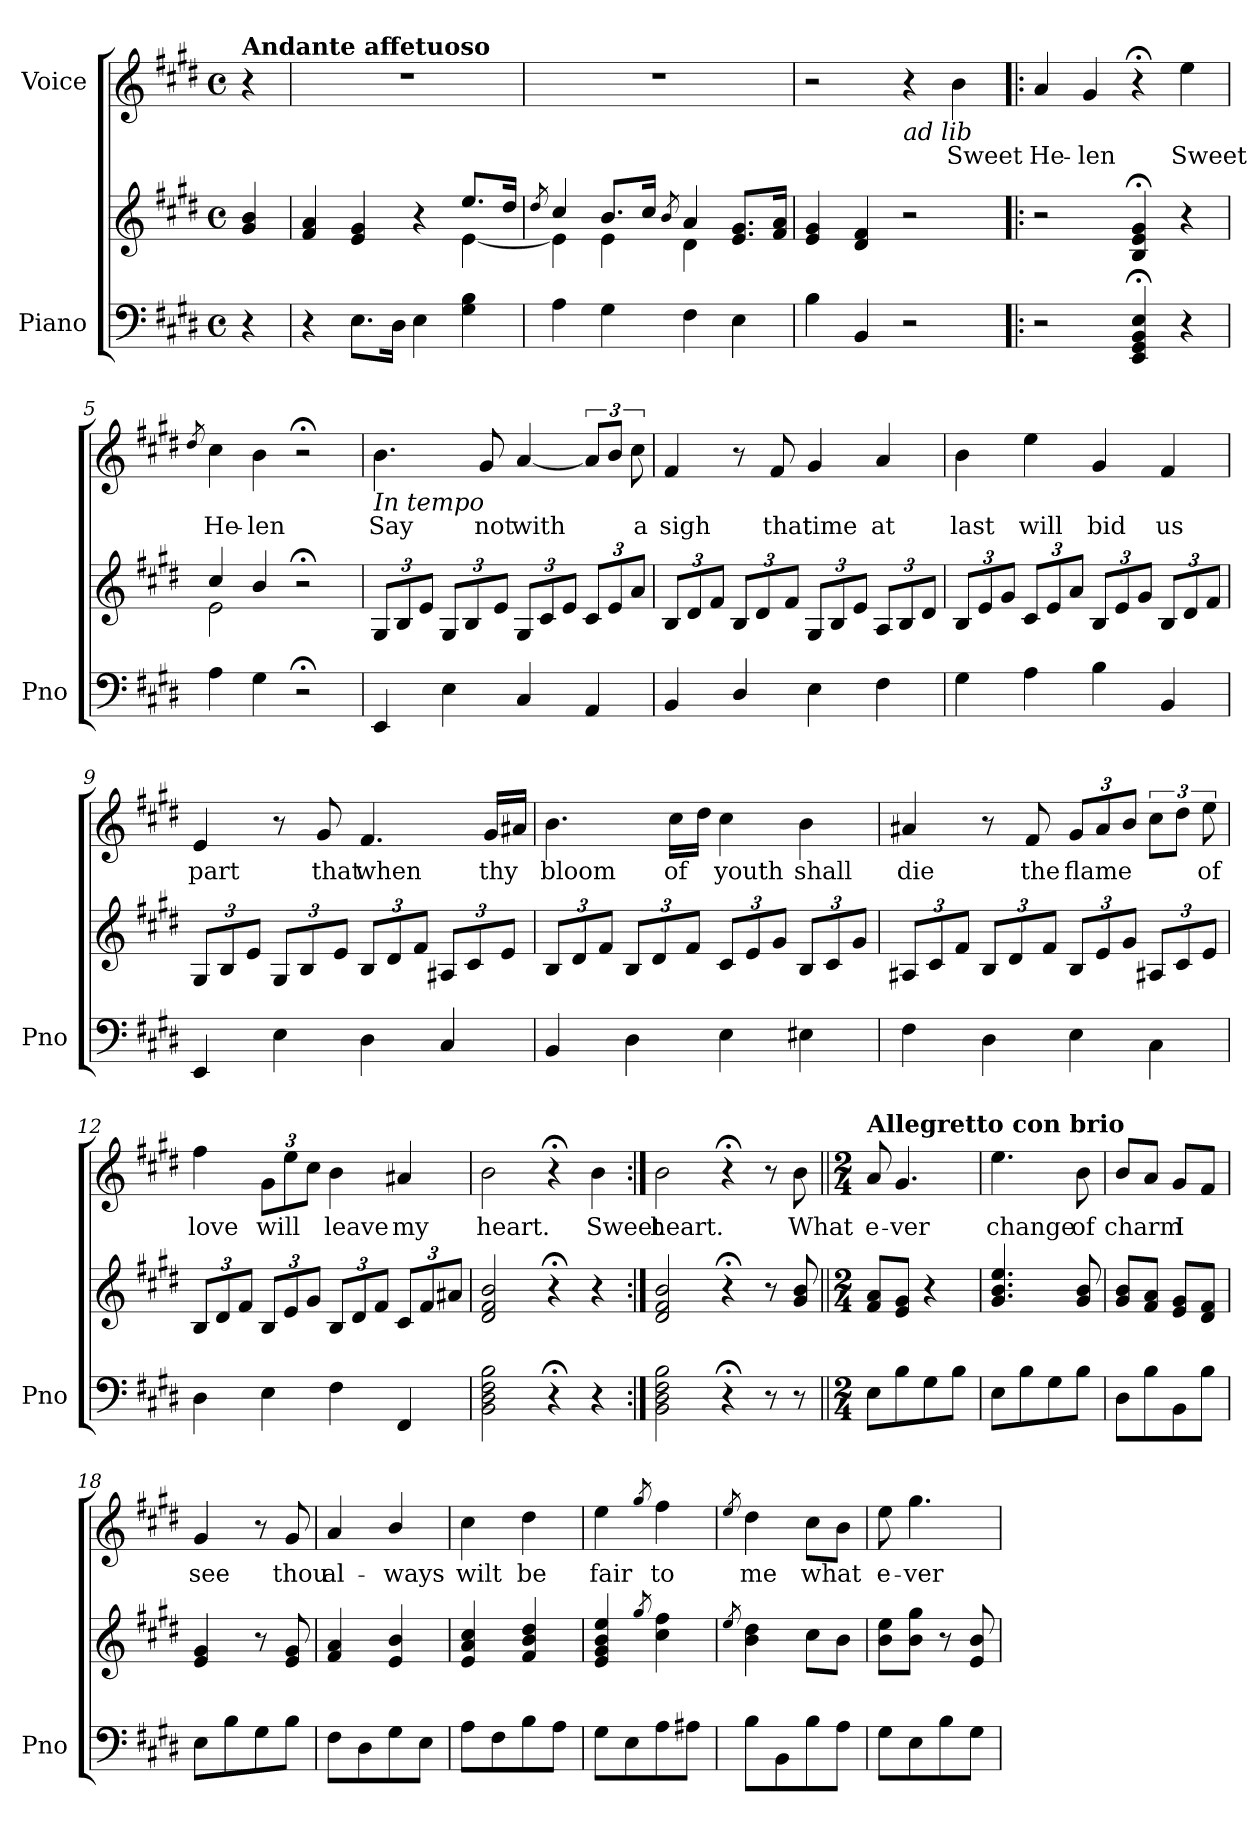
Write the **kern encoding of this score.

**kern	**kern	**kern	**text
*part2	*part2	*part1	*part1
*staff3	*staff2	*staff1	*staff1
*I"Piano	*	*I"Voice	*
*I'Pno	*	*	*
*clefF4	*clefG2	*clefG2	*
*k[f#c#g#d#]	*k[f#c#g#d#]	*k[f#c#g#d#]	*
*M4/4	*M4/4	*M4/4	*
*met(c)	*met(c)	*met(c)	*
=	=	=	=
!	!	!LO:TX:a:B:t=Andante affetuoso	!
4r	4g#/ 4b/	4r	.
=1	=1	=1	=1
*	*^	*	*
4r	4f#/ 4a/	2ryy	1r	.
8.E\L	4e/ 4g#/	.	.	.
16D#\Jk	.	.	.	.
4E\	4r	4ryy	.	.
4G#\ 4B\	8.ee/L	[4e\	.	.
.	16dd#/Jk	.	.	.
=2	=2	=2	=2	=2
.	8qdd#/	.	.	.
4A\	4cc#/	4e\]	1r	.
4G#\	8.b/L	4e\	.	.
.	16cc#/Jk	.	.	.
.	8qb/	.	.	.
4F#\	4a/	4d#\	.	.
4E\	8.e/ 8.g#/L	4ryy	.	.
.	16f#/ 16a/Jk	.	.	.
*	*v	*v	*	*
=3	=3	=3	=3
4B\	4e/ 4g#/	2r	.
4BB/	4d#/ 4f#/	.	.
!	!	!LO:TX:b:i:t=ad lib	!
2r	2r	4r	.
!	!	!	!LO:LY:b
.	.	4b\	Sweet
=4!|:	=4!|:	=4!|:	=4!|:
!	!	!	!LO:LY:b
2r	2r	4a/	He-
!	!	!	!LO:LY:b
.	.	4g#/	-len
4EE/; 4GG#/; 4BB/; 4E/;	4B/;< 4e/;< 4g#/;<	4r;<	.
!	!	!	!LO:LY:b
4r	4r	4ee\	Sweet
=5	=5	=5	=5
.	.	8qdd#/	.
*	*^	*	*
!	!	!	!	!LO:LY:b
4A\	4cc#/	2e\	4cc#\	He-
!	!	!	!	!LO:LY:b
4G#\	4b/	.	4b\	-len
2r;<	2r;<	2ryy	2r;<	.
*	*v	*v	*	*
!!LO:LB:g=z
=6	=6	=6	=6
*	*Xbrackettup	*	*
*	*^	*	*
!	!	!	!LO:TX:b:i:t=In tempo	!
!	!	!	!	!LO:LY:b
*	*v	*v	*	*
4EE/	12G#/L	4.b\	Say
.	12B/	.	.
.	12e/J	.	.
4E\	12G#/L	.	.
.	12B/	.	.
!	!	!	!LO:LY:b
.	.	8g#/	not
.	12e/J	.	.
!	!	!	!LO:LY:b
4C#/	12G#/L	[4a/	with
.	12c#/	.	.
.	12e/J	.	.
4AA/	12c#/L	12a/L]	.
.	12e/	12b/J	.
!	!	!	!LO:LY:b
.	12a/J	12cc#\	a
=7	=7	=7	=7
!	!	!	!LO:LY:b
4BB/	12B/L	4f#/	sigh
.	12d#/	.	.
.	12f#/J	.	.
4D#/	12B/L	8r	.
.	12d#/	.	.
!	!	!	!LO:LY:b
.	.	8f#/	that
.	12f#/J	.	.
!	!	!	!LO:LY:b
4E\	12G#/L	4g#/	time
.	12B/	.	.
.	12e/J	.	.
!	!	!	!LO:LY:b
4F#\	12A/L	4a/	at
.	12B/	.	.
.	12d#/J	.	.
!!LO:LB:g=z
=8	=8	=8	=8
!	!	!	!LO:LY:b
4G#\	12B/L	4b\	last
.	12e/	.	.
.	12g#/J	.	.
!	!	!	!LO:LY:b
4A\	12c#/L	4ee\	will
.	12e/	.	.
.	12a/J	.	.
!	!	!	!LO:LY:b
4B\	12B/L	4g#/	bid
.	12e/	.	.
.	12g#/J	.	.
!	!	!	!LO:LY:b
4BB/	12B/L	4f#/	us
.	12d#/	.	.
.	12f#/J	.	.
=9	=9	=9	=9
!	!	!	!LO:LY:b
4EE/	12G#/L	4e/	part
.	12B/	.	.
.	12e/J	.	.
4E\	12G#/L	8r	.
.	12B/	.	.
!	!	!	!LO:LY:b
.	.	8g#/	that
.	12e/J	.	.
!	!	!	!LO:LY:b
4D#\	12B/L	4.f#/	when
.	12d#/	.	.
.	12f#/J	.	.
4C#/	12A#X/L	.	.
.	12c#/	.	.
!	!	!	!LO:LY:b
.	.	16g#/LL	thy
.	12e/J	.	.
.	.	16a#X/JJ	.
!!LO:LB:g=z
=10	=10	=10	=10
!	!	!	!LO:LY:b
4BB/	12B/L	4.b\	bloom
.	12d#/	.	.
.	12f#/J	.	.
4D#\	12B/L	.	.
.	12d#/	.	.
!	!	!	!LO:LY:b
.	.	16cc#\LL	of
.	12f#/J	.	.
.	.	16dd#\JJ	.
!	!	!	!LO:LY:b
4E\	12c#/L	4cc#\	youth
.	12e/	.	.
.	12g#/J	.	.
!	!	!	!LO:LY:b
4E#X\	12B/L	4b\	shall
.	12c#/	.	.
.	12g#/J	.	.
=11	=11	=11	=11
!	!	!	!LO:LY:b
4F#\	12A#X/L	4a#X/	die
.	12c#/	.	.
.	12f#/J	.	.
4D#\	12B/L	8r	.
.	12d#/	.	.
!	!	!	!LO:LY:b
.	.	8f#/	the
.	12f#/J	.	.
*	*	*Xbrackettup	*
!	!	!	!LO:LY:b
4E\	12B/L	12g#/L	flame
.	12e/	12a#/	.
.	12g#/J	12b/J	.
*	*	*brackettup	*
4C#\	12A#X/L	12cc#\L	.
.	12c#/	12dd#\J	.
!	!	!	!LO:LY:b
.	12e/J	12ee\	of
!!LO:PB:g=z
=12	=12	=12	=12
!	!	!	!LO:LY:b
4D#\	12B/L	4ff#\	love
.	12d#/	.	.
.	12f#/J	.	.
*	*	*Xbrackettup	*
!	!	!	!LO:LY:b
4E\	12B/L	12g#\L	will
.	12e/	12ee\	.
.	12g#/J	12cc#\J	.
!	!	!	!LO:LY:b
4F#\	12B/L	4b\	leave
.	12d#/	.	.
.	12f#/J	.	.
!	!	!	!LO:LY:b
4FF#/	12c#/L	4a#X/	my
.	12f#/	.	.
.	12a#X/J	.	.
=13	=13	=13	=13
!	!	!	!LO:LY:b
2BB\ 2D#\ 2F#\ 2B\	2d#/ 2f#/ 2b/	2b\	heart.
4r;<	4r;<	4r;<	.
!	!	!	!LO:LY:b
4r	4r	4b\	Sweet
=14:|!	=14:|!	=14:|!	=14:|!
!	!	!	!LO:LY:b
2BB\ 2D#\ 2F#\ 2B\	2d#/ 2f#/ 2b/	2b\	heart.
4r;<	4r;<	4r;<	.
8r	8r	8r	.
!	!	!	!LO:LY:b
8r	8g#/ 8b/	8b\	What
!!LO:PB:g=z
=15||	=15||	=15||	=15||
*M2/4	*M2/4	*M2/4	*
!	!	!LO:TX:a:B:t=Allegretto con brio	!
!	!	!	!LO:LY:b
8E\L	8f#/ 8a/L	8a/	e-
!	!	!	!LO:LY:b
8B\	8e/ 8g#/J	4.g#/	-ver
8G#\	4r	.	.
8B\J	.	.	.
=16	=16	=16	=16
!	!	!	!LO:LY:b
8E\L	4.g#/ 4.b/ 4.ee/	4.ee\	change
8B\	.	.	.
8G#\	.	.	.
!	!	!	!LO:LY:b
8B\J	8g#/ 8b/	8b\	of
=17	=17	=17	=17
!	!	!	!LO:LY:b
8D#\L	8g#/ 8b/L	8b/L	charm
8B\	8f#/ 8a/J	8a/J	.
!	!	!	!LO:LY:b
8BB\	8e/ 8g#/L	8g#/L	I
8B\J	8d#/ 8f#/J	8f#/J	.
=18	=18	=18	=18
!	!	!	!LO:LY:b
8E\L	4e/ 4g#/	4g#/	see
8B\	.	.	.
8G#\	8r	8r	.
!	!	!	!LO:LY:b
8B\J	8e/ 8g#/	8g#/	thou
=19	=19	=19	=19
!	!	!	!LO:LY:b
8F#\L	4f#/ 4a/	4a/	al-
8D#\	.	.	.
!	!	!	!LO:LY:b
8G#\	4e/ 4b/	4b/	-ways
8E\J	.	.	.
!!LO:LB:g=z
=20	=20	=20	=20
!	!	!	!LO:LY:b
8A\L	4e/ 4a/ 4cc#/	4cc#\	wilt
8F#\	.	.	.
!	!	!	!LO:LY:b
8B\	4f#/ 4b/ 4dd#/	4dd#\	be
8A\J	.	.	.
=21	=21	=21	=21
!	!	!	!LO:LY:b
8G#\L	4e/ 4g#/ 4b/ 4ee/	4ee\	fair
8E\	.	.	.
.	8qgg#/	8qgg#/	.
!	!	!	!LO:LY:b
8A\	4cc#\ 4ff#\	4ff#\	to
8A#X\J	.	.	.
=22	=22	=22	=22
.	8qee/	8qee/	.
!	!	!	!LO:LY:b
8B\L	4b\ 4dd#\	4dd#\	me
8BB\	.	.	.
!	!	!	!LO:LY:b
8B\	8cc#\L	8cc#\L	what
8A\J	8b\J	8b\J	.
=23	=23	=23	=23
!	!	!	!LO:LY:b
8G#\L	8b\ 8ee\L	8ee\	e-
!	!	!	!LO:LY:b
8E\	8b\ 8gg#\J	4.gg#\	-ver
8B\	8r	.	.
8G#\J	8e/ 8b/	.	.
=	=	=	=
*-	*-	*-	*-
